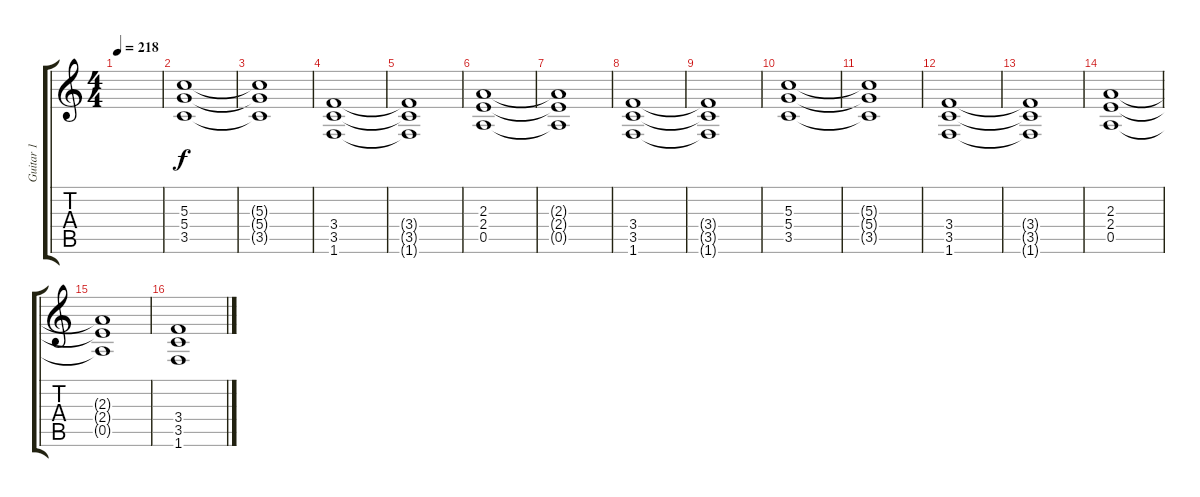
\track ("Guitar 1" "Guitar 1") {instrument distortionguitar}
\staff {score tabs}
\tuning (E4 B3 G3 D3 A2 E2) {hide}
\ts (4 4)
\tempo 218
\clef g2
\ks c
|
(5.3 5.4 3.5).1 |
(5.3{t} 5.4{t} 3.5{t}).1 |
(3.4 3.5 1.6).1 |
(3.4{t} 3.5{t} 1.6{t}).1 |
(2.3 2.4 0.5).1 |
(2.3{t} 2.4{t} 0.5{t}).1 |
(3.4 3.5 1.6).1 |
(3.4{t} 3.5{t} 1.6{t}).1 |
(5.3 5.4 3.5).1 |
(5.3{t} 5.4{t} 3.5{t}).1 |
(3.4 3.5 1.6).1 |
(3.4{t} 3.5{t} 1.6{t}).1 |
(2.3 2.4 0.5).1 |
(2.3{t} 2.4{t} 0.5{t}).1 |
(3.4 3.5 1.6).1
